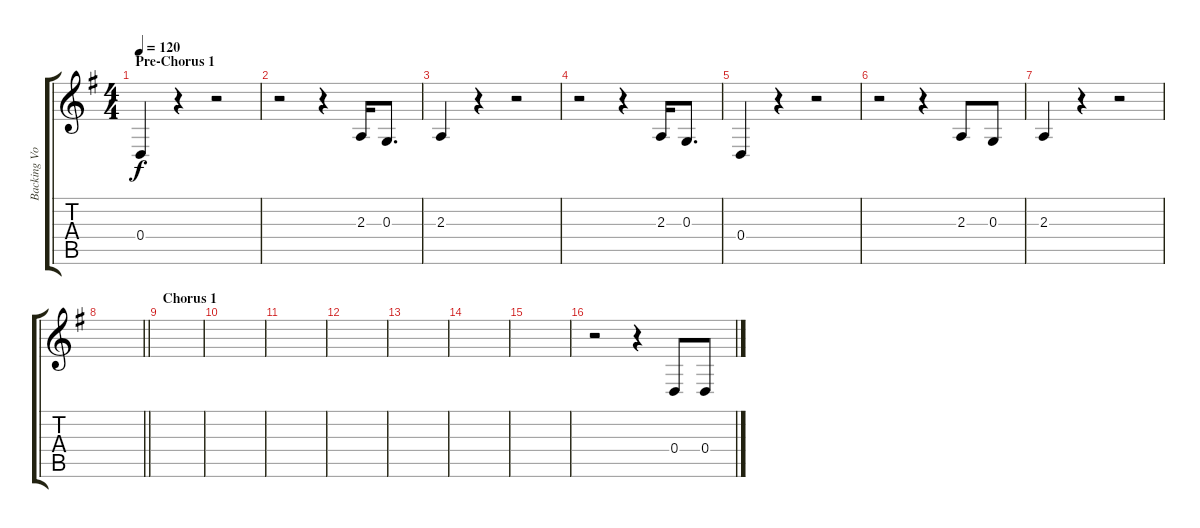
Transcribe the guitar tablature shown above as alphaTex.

\track ("Backing Vocals" "Backing Vo") {instrument oboe}
\staff {score tabs}
\tuning (E4 B3 G3 D3 A2 E2) {hide}
\ts (4 4)
\section ("" "Pre-Chorus 1")
\tempo 120
\clef g2
\ks g
0.4.4{dy f} r.4 r.2 |
r.2 r.4 2.3.16 0.3.8{d} |
2.3.4 r.4 r.2 |
r.2 r.4 2.3.16 0.3.8{d} |
0.4.4 r.4 r.2 |
r.2 r.4 2.3.8 0.3.8 |
2.3.4 r.4 r.2 |
\barLineRight lightlight
|
\section ("" "Chorus 1")
|
|
|
|
|
|
|
r.2 r.4 0.4.8 0.4.8
